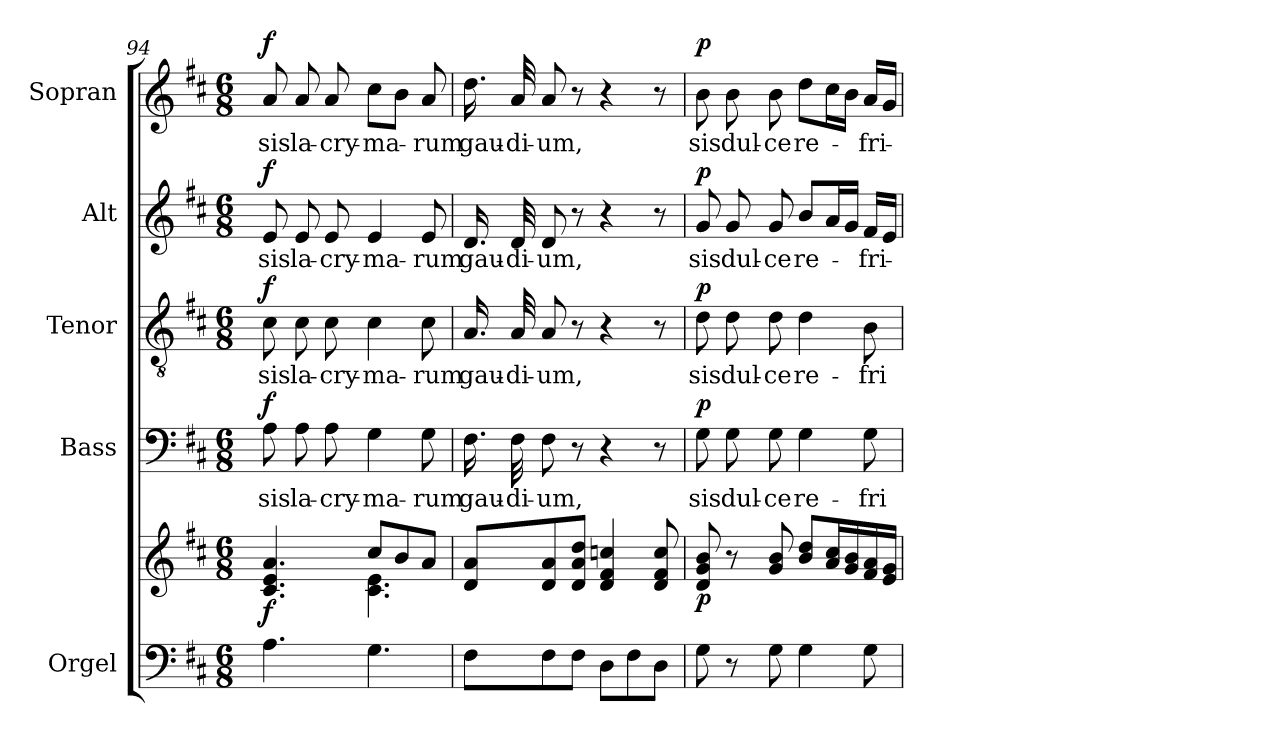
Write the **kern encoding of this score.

**kern	**kern	**dynam	**kern	**text	**dynam	**kern	**text	**dynam	**kern	**text	**dynam	**kern	**text	**dynam
*part5	*part5	*part5	*part4	*part4	*part4	*part3	*part3	*part3	*part2	*part2	*part2	*part1	*part1	*part1
*staff6	*staff5	*staff5/6	*staff4	*staff4	*staff4	*staff3	*staff3	*staff3	*staff2	*staff2	*staff2	*staff1	*staff1	*staff1
*I"Orgel	*	*	*I"Bass	*	*	*I"Tenor	*	*	*I"Alt	*	*	*I"Sopran	*	*
*I'Org.	*	*	*I'B.	*	*	*I'T.	*	*	*I'A.	*	*	*I'S.	*	*
*clefF4	*clefG2	*	*clefF4	*	*	*clefGv2	*	*	*clefG2	*	*	*clefG2	*	*
*k[f#c#]	*k[f#c#]	*	*k[f#c#]	*	*	*k[f#c#]	*	*	*k[f#c#]	*	*	*k[f#c#]	*	*
*D:	*D:	*	*D:	*	*	*D:	*	*	*D:	*	*	*D:	*	*
*M6/8	*M6/8	*	*M6/8	*	*	*M6/8	*	*	*M6/8	*	*	*M6/8	*	*
=94	=94	=94	=94	=94	=94	=94	=94	=94	=94	=94	=94	=94	=94	=94
*	*^	*	*	*	*	*	*	*	*	*	*	*	*	*
!	!	!	!LO:DY:b	!	!LO:LY:b	!LO:DY:a	!	!LO:LY:b	!LO:DY:a	!	!LO:LY:b	!LO:DY:a	!	!LO:LY:b	!LO:DY:a
4.A\	4.c#/ 4.e/ 4.a/	4.e\yy	f	8A\	sis	f	8c#\	sis	f	8e/	sis	f	8a/	sis	f
!	!	!	!	!	!LO:LY:b	!	!	!LO:LY:b	!	!	!LO:LY:b	!	!	!LO:LY:b	!
.	.	.	.	8A\	la-	.	8c#\	la-	.	8e/	la-	.	8a/	la-	.
!	!	!	!	!	!LO:LY:b	!	!	!LO:LY:b	!	!	!LO:LY:b	!	!	!LO:LY:b	!
.	.	.	.	8A\	-cry-	.	8c#\	-cry-	.	8e/	-cry-	.	8a/	-cry-	.
!	!	!	!	!	!LO:LY:b	!	!	!LO:LY:b	!	!	!LO:LY:b	!	!	!LO:LY:b	!
4.G\	8cc#/L	4.c#\ 4.e\	.	4G\	-ma-	.	4c#\	-ma-	.	4e/	-ma-	.	8cc#\L	-ma-	.
.	8b/	.	.	.	.	.	.	.	.	.	.	.	8b\J	.	.
!	!	!	!	!	!LO:LY:b	!	!	!LO:LY:b	!	!	!LO:LY:b	!	!	!LO:LY:b	!
.	8a/J	.	.	8G\	-rum	.	8c#\	-rum	.	8e/	-rum	.	8a/	-rum	.
*	*v	*v	*	*	*	*	*	*	*	*	*	*	*	*	*
=95	=95	=95	=95	=95	=95	=95	=95	=95	=95	=95	=95	=95	=95	=95
!	!	!	!	!LO:LY:b	!	!	!LO:LY:b	!	!	!LO:LY:b	!	!	!LO:LY:b	!
8F#\L	8d/ 8a/L	.	16.F#\	gau-	.	16.A/	gau-	.	16.d/	gau-	.	16.dd\	gau-	.
!	!	!	!	!LO:LY:b	!	!	!LO:LY:b	!	!	!LO:LY:b	!	!	!LO:LY:b	!
.	.	.	32F#\	-di-	.	32A/	-di-	.	32d/	-di-	.	32a/	-di-	.
!	!	!	!	!LO:LY:b	!	!	!LO:LY:b	!	!	!LO:LY:b	!	!	!LO:LY:b	!
8F#\	8d/ 8a/	.	8F#\	-um,	.	8A/	-um,	.	8d/	-um,	.	8a/	-um,	.
8F#\J	8d/ 8a/ 8dd/J	.	8r	.	.	8r	.	.	8r	.	.	8r	.	.
8D\L	4d/ 4f#/ 4ccn/	.	4r	.	.	4r	.	.	4r	.	.	4r	.	.
8F#\	.	.	.	.	.	.	.	.	.	.	.	.	.	.
8D\J	8d/ 8f#/ 8cc/	.	8r	.	.	8r	.	.	8r	.	.	8r	.	.
=96	=96	=96	=96	=96	=96	=96	=96	=96	=96	=96	=96	=96	=96	=96
!	!	!LO:DY:b	!	!LO:LY:b	!LO:DY:a	!	!LO:LY:b	!LO:DY:a	!	!LO:LY:b	!LO:DY:a	!	!LO:LY:b	!LO:DY:a
8G\	8d/ 8g/ 8b/	p	8G\	sis	p	8d\	sis	p	8g/	sis	p	8b\	sis	p
!	!	!	!	!LO:LY:b	!	!	!LO:LY:b	!	!	!LO:LY:b	!	!	!LO:LY:b	!
8r	8r	.	8G\	dul-	.	8d\	dul-	.	8g/	dul-	.	8b\	dul-	.
!	!	!	!	!LO:LY:b	!	!	!LO:LY:b	!	!	!LO:LY:b	!	!	!LO:LY:b	!
8G\	8g/ 8b/	.	8G\	-ce	.	8d\	-ce	.	8g/	-ce	.	8b\	-ce	.
!	!	!	!	!LO:LY:b	!	!	!LO:LY:b	!	!	!LO:LY:b	!	!	!LO:LY:b	!
4G\	8b/ 8dd/L	.	4G\	re-	.	4d\	re-	.	8b/L	re-	.	8dd\L	re-	.
.	16a/ 16cc#/L	.	.	.	.	.	.	.	16a/L	.	.	16cc#\L	.	.
.	16g/ 16b/	.	.	.	.	.	.	.	16g/JJ	.	.	16b\JJ	.	.
!	!	!	!	!LO:LY:b	!	!	!LO:LY:b	!	!	!LO:LY:b	!	!	!LO:LY:b	!
8G\	16f#/ 16a/	.	8G\	-fri-	.	8B\	-fri-	.	16f#/LL	-fri-	.	16a/LL	-fri-	.
.	16e/ 16g/JJ	.	.	.	.	.	.	.	16e/JJ	.	.	16g/JJ	.	.
=	=	=	=	=	=	=	=	=	=	=	=	=	=	=
*-	*-	*-	*-	*-	*-	*-	*-	*-	*-	*-	*-	*-	*-	*-
